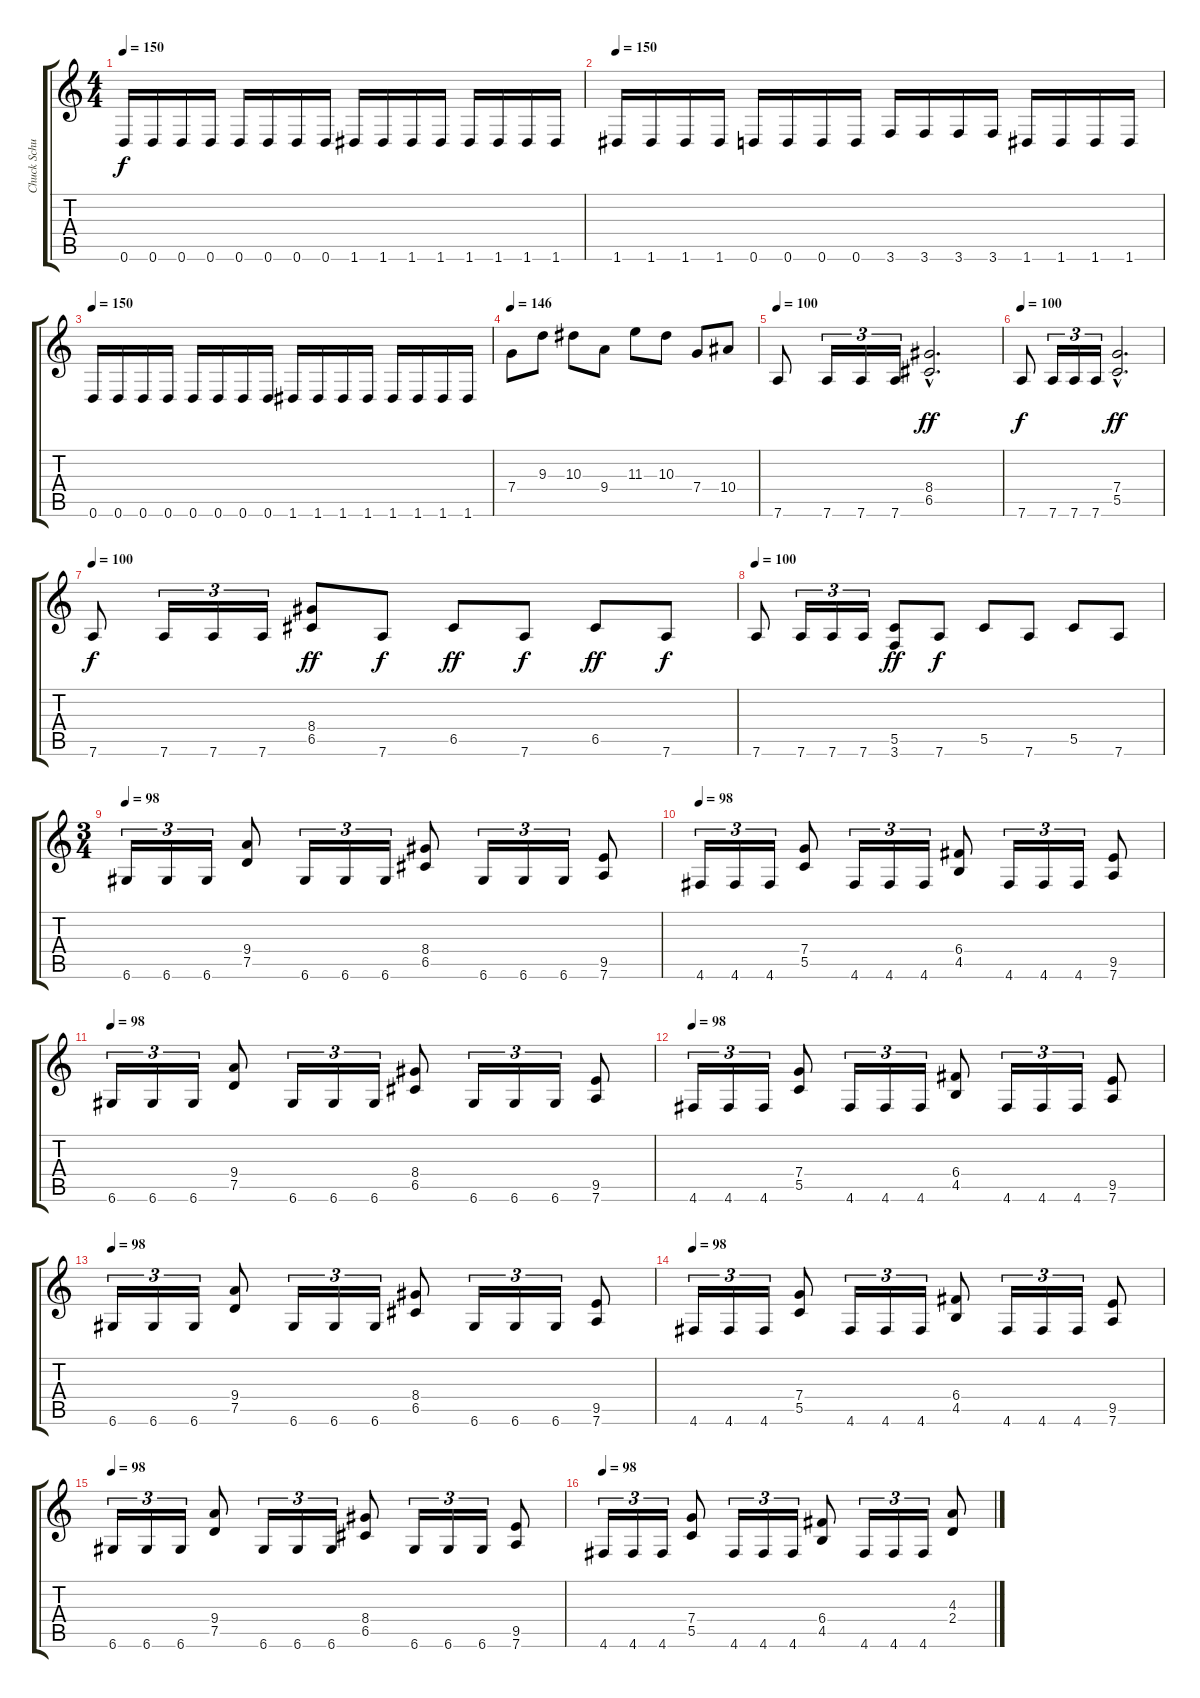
\track ("Chuck Schuldiner" "Chuck Schu") {instrument distortionguitar}
\staff {score tabs}
\tuning (D4 A3 F3 C3 G2 D2) {hide}
\ts (4 4)
\tempo 150
\clef g2
\ks c
0.6.16{dy f} 0.6.16 0.6.16 0.6.16 0.6.16 0.6.16 0.6.16 0.6.16 1.6.16 1.6.16 1.6.16 1.6.16 1.6.16 1.6.16 1.6.16 1.6.16 |
\tempo 150
1.6.16 1.6.16 1.6.16 1.6.16 0.6.16 0.6.16 0.6.16 0.6.16 3.6.16 3.6.16 3.6.16 3.6.16 1.6.16 1.6.16 1.6.16 1.6.16 |
\tempo 150
0.6.16 0.6.16 0.6.16 0.6.16 0.6.16 0.6.16 0.6.16 0.6.16 1.6.16 1.6.16 1.6.16 1.6.16 1.6.16 1.6.16 1.6.16 1.6.16 |
\tempo 146
7.4.8 9.3.8 10.3.8 9.4.8 11.3.8 10.3.8 7.4.8 10.4.8 |
\tempo 100
7.6.8 7.6.16{tu (3 2)} 7.6.16{tu (3 2)} 7.6.16{tu (3 2)} (8.4{hac} 6.5{hac}).2{d dy ff} |
\tempo 100
7.6.8{dy f} 7.6.16{tu (3 2)} 7.6.16{tu (3 2)} 7.6.16{tu (3 2)} (7.4{hac} 5.5{hac}).2{d dy ff} |
\tempo 100
7.6.8{dy f} 7.6.16{tu (3 2)} 7.6.16{tu (3 2)} 7.6.16{tu (3 2)} (8.4 6.5).8{dy ff} 7.6.8{dy f} 6.5.8{dy ff} 7.6.8{dy f} 6.5.8{dy ff} 7.6.8{dy f} |
\tempo 100
7.6.8 7.6.16{tu (3 2)} 7.6.16{tu (3 2)} 7.6.16{tu (3 2)} (5.5 3.6).8{dy ff} 7.6.8{dy f} 5.5.8 7.6.8 5.5.8 7.6.8 |
\ts (3 4)
\tempo 98
6.6.16{tu (3 2)} 6.6.16{tu (3 2)} 6.6.16{tu (3 2)} (9.4 7.5).8 6.6.16{tu (3 2)} 6.6.16{tu (3 2)} 6.6.16{tu (3 2)} (8.4 6.5).8 6.6.16{tu (3 2)} 6.6.16{tu (3 2)} 6.6.16{tu (3 2)} (9.5 7.6).8 |
\tempo 98
4.6.16{tu (3 2)} 4.6.16{tu (3 2)} 4.6.16{tu (3 2)} (7.4 5.5).8 4.6.16{tu (3 2)} 4.6.16{tu (3 2)} 4.6.16{tu (3 2)} (6.4 4.5).8 4.6.16{tu (3 2)} 4.6.16{tu (3 2)} 4.6.16{tu (3 2)} (9.5 7.6).8 |
\tempo 98
6.6.16{tu (3 2)} 6.6.16{tu (3 2)} 6.6.16{tu (3 2)} (9.4 7.5).8 6.6.16{tu (3 2)} 6.6.16{tu (3 2)} 6.6.16{tu (3 2)} (8.4 6.5).8 6.6.16{tu (3 2)} 6.6.16{tu (3 2)} 6.6.16{tu (3 2)} (9.5 7.6).8 |
\tempo 98
4.6.16{tu (3 2)} 4.6.16{tu (3 2)} 4.6.16{tu (3 2)} (7.4 5.5).8 4.6.16{tu (3 2)} 4.6.16{tu (3 2)} 4.6.16{tu (3 2)} (6.4 4.5).8 4.6.16{tu (3 2)} 4.6.16{tu (3 2)} 4.6.16{tu (3 2)} (9.5 7.6).8 |
\tempo 98
6.6.16{tu (3 2)} 6.6.16{tu (3 2)} 6.6.16{tu (3 2)} (9.4 7.5).8 6.6.16{tu (3 2)} 6.6.16{tu (3 2)} 6.6.16{tu (3 2)} (8.4 6.5).8 6.6.16{tu (3 2)} 6.6.16{tu (3 2)} 6.6.16{tu (3 2)} (9.5 7.6).8 |
\tempo 98
4.6.16{tu (3 2)} 4.6.16{tu (3 2)} 4.6.16{tu (3 2)} (7.4 5.5).8 4.6.16{tu (3 2)} 4.6.16{tu (3 2)} 4.6.16{tu (3 2)} (6.4 4.5).8 4.6.16{tu (3 2)} 4.6.16{tu (3 2)} 4.6.16{tu (3 2)} (9.5 7.6).8 |
\tempo 98
6.6.16{tu (3 2)} 6.6.16{tu (3 2)} 6.6.16{tu (3 2)} (9.4 7.5).8 6.6.16{tu (3 2)} 6.6.16{tu (3 2)} 6.6.16{tu (3 2)} (8.4 6.5).8 6.6.16{tu (3 2)} 6.6.16{tu (3 2)} 6.6.16{tu (3 2)} (9.5 7.6).8 |
\tempo 98
4.6.16{tu (3 2)} 4.6.16{tu (3 2)} 4.6.16{tu (3 2)} (7.4 5.5).8 4.6.16{tu (3 2)} 4.6.16{tu (3 2)} 4.6.16{tu (3 2)} (6.4 4.5).8 4.6.16{tu (3 2)} 4.6.16{tu (3 2)} 4.6.16{tu (3 2)} (4.3 2.4).8
